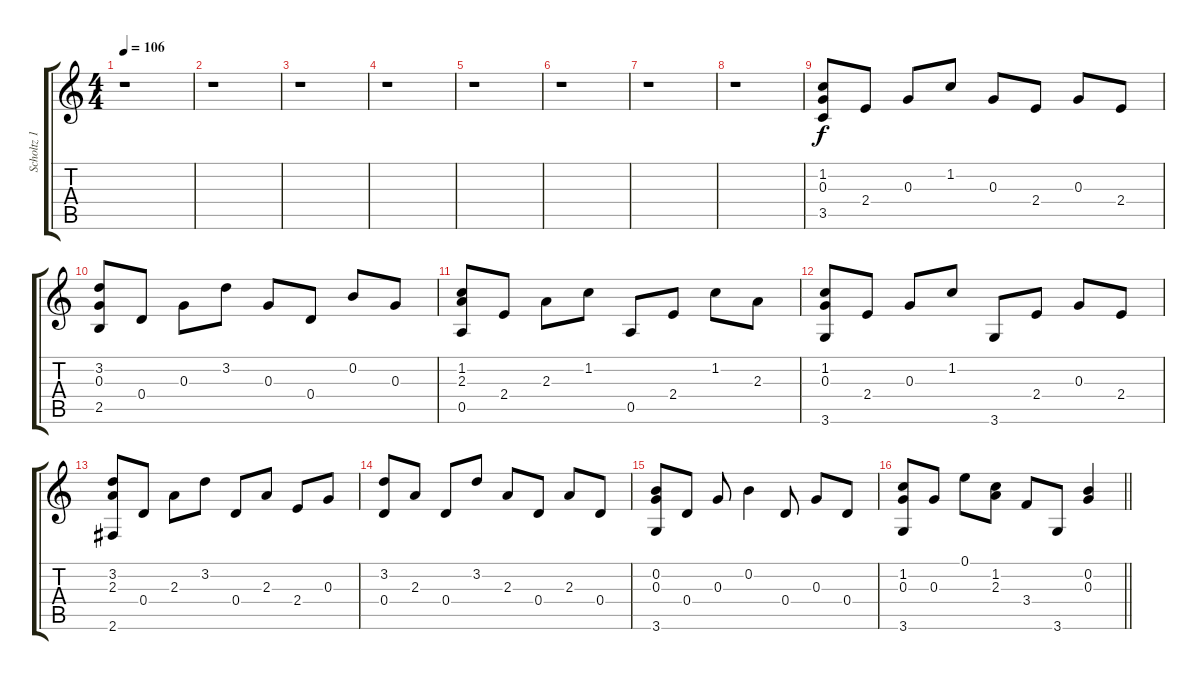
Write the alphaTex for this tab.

\track ("Scholtz 1" "Scholtz 1") {instrument acousticguitarsteel}
\staff {score tabs}
\tuning (E4 B3 G3 D3 A2 E2) {hide}
\ts (4 4)
\tempo 106
\clef g2
\ks c
r.1{dy f instrument acousticguitarsteel} |
r.1 |
r.1 |
r.1 |
r.1 |
r.1 |
r.1 |
r.1 |
(1.2 0.3 3.5).8 2.4.8 0.3.8 1.2.8 0.3.8 2.4.8 0.3.8 2.4.8 |
(3.2 0.3 2.5).8 0.4.8 0.3.8 3.2.8 0.3.8 0.4.8 0.2.8 0.3.8 |
(1.2 2.3 0.5).8 2.4.8 2.3.8 1.2.8 0.5.8 2.4.8 1.2.8 2.3.8 |
(1.2 0.3 3.6).8 2.4.8 0.3.8 1.2.8 3.6.8 2.4.8 0.3.8 2.4.8 |
(3.2 2.3 2.6).8 0.4.8 2.3.8 3.2.8 0.4.8 2.3.8 2.4.8 0.3.8 |
(3.2 0.4).8 2.3.8 0.4.8 3.2.8 2.3.8 0.4.8 2.3.8 0.4.8 |
(0.2 0.3 3.6).8 0.4.8 0.3.8 0.2.4 0.4.8 0.3.8 0.4.8 |
\barLineRight lightlight
(1.2 0.3 3.6).8 0.3.8 0.1.8 (1.2 2.3).8 3.4.8 3.6.8 (0.2 0.3).4
